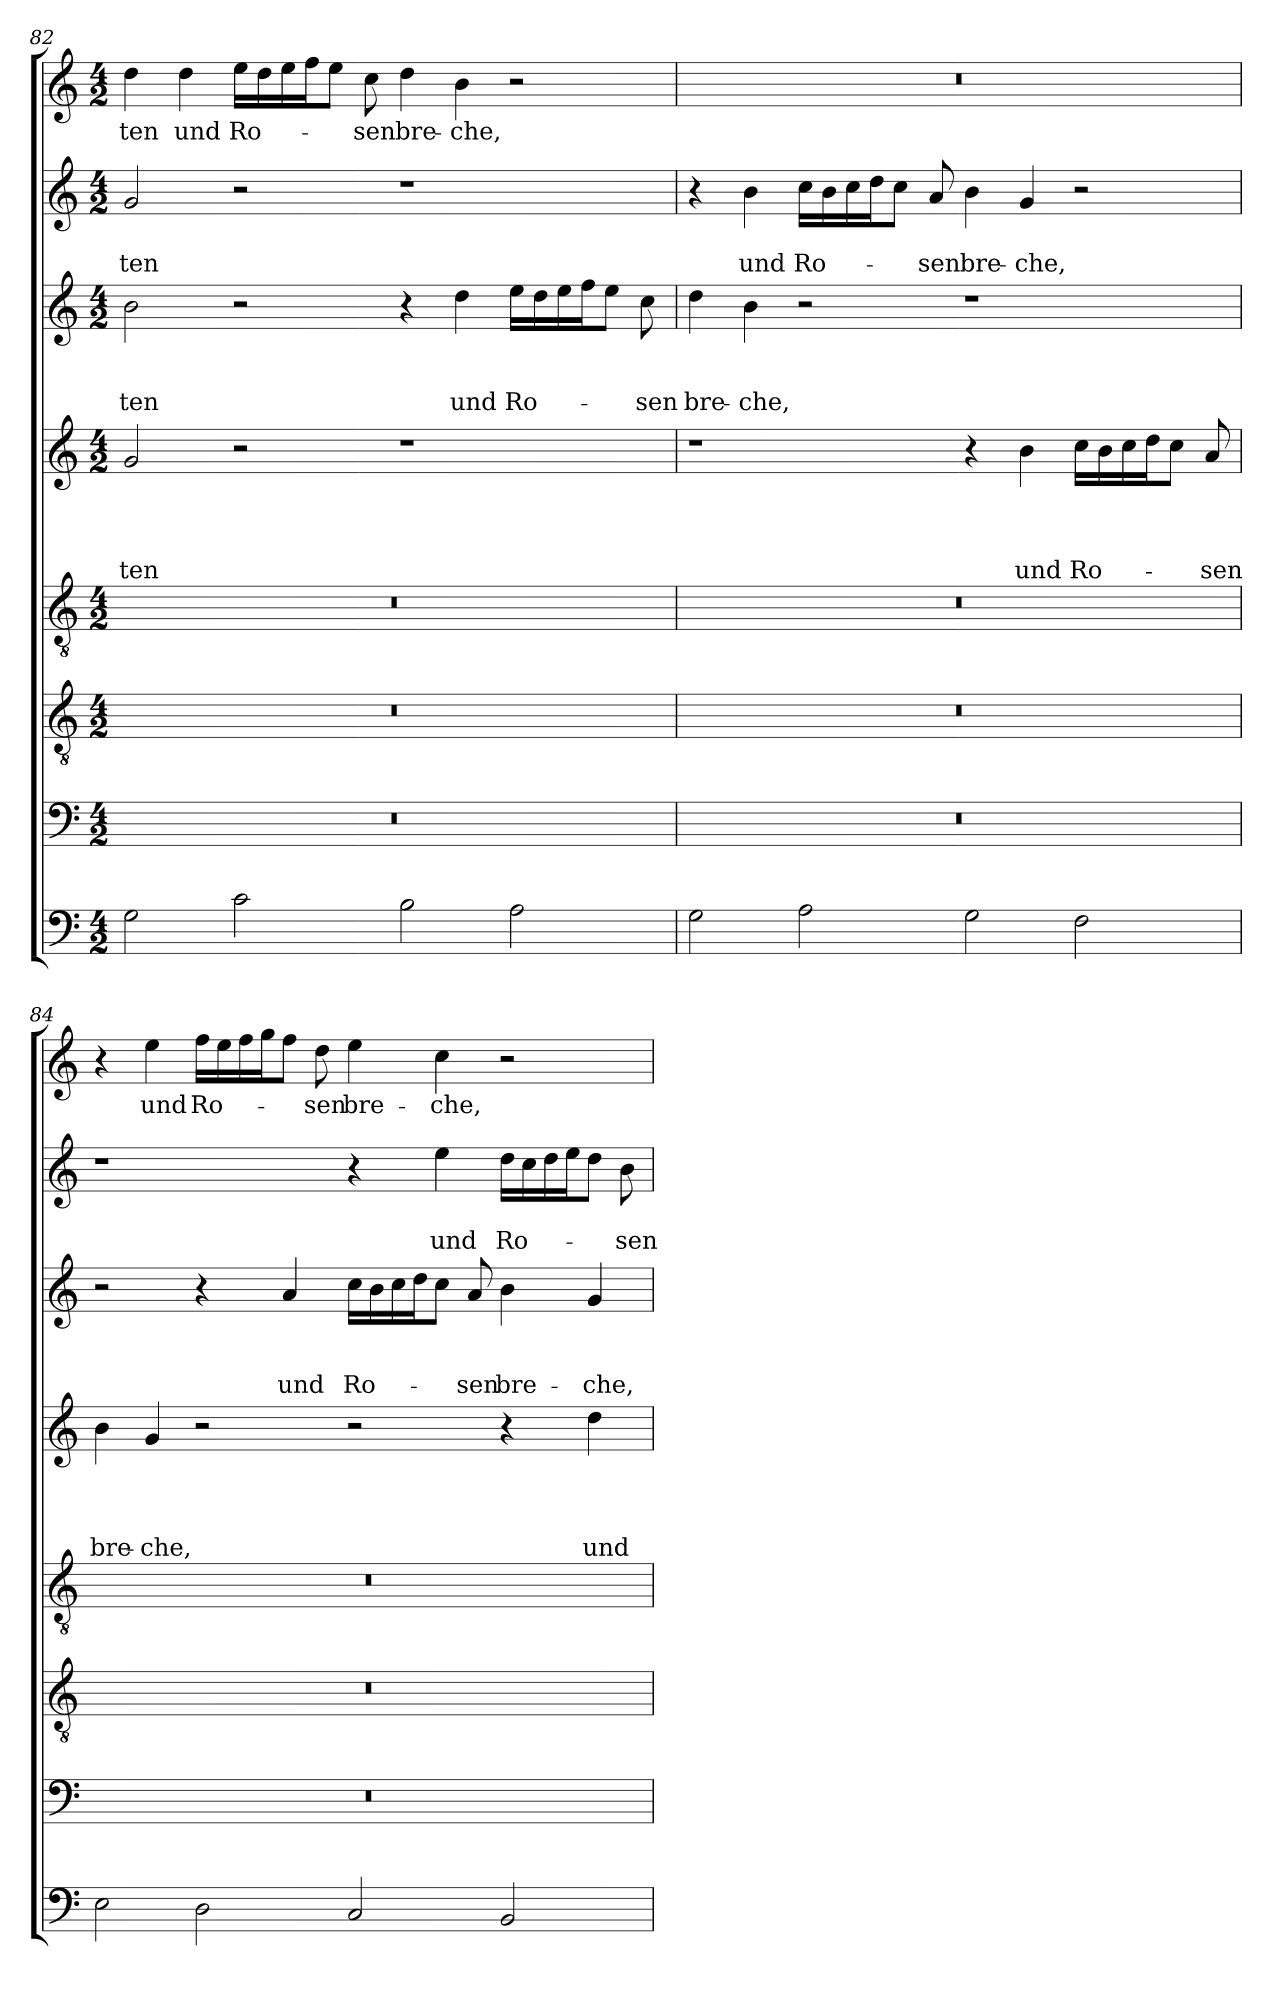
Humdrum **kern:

**kern	**kern	**kern	**kern	**kern	**text	**text	**text	**text	**kern	**text	**text	**text	**kern	**text	**text	**kern	**text
*part8	*part7	*part6	*part5	*part4	*part4	*part4	*part4	*part4	*part3	*part3	*part3	*part3	*part2	*part2	*part2	*part1	*part1
*staff8	*staff7	*staff6	*staff5	*staff4	*staff4	*staff4	*staff4	*staff4	*staff3	*staff3	*staff3	*staff3	*staff2	*staff2	*staff2	*staff1	*staff1
*clefF4	*clefF4	*clefGv2	*clefGv2	*clefG2	*	*	*	*	*clefG2	*	*	*	*clefG2	*	*	*clefG2	*
*k[]	*k[]	*k[]	*k[]	*k[]	*	*	*	*	*k[]	*	*	*	*k[]	*	*	*k[]	*
*C:	*C:	*C:	*C:	*C:	*	*	*	*	*C:	*	*	*	*C:	*	*	*C:	*
*M4/2	*M4/2	*M4/2	*M4/2	*M4/2	*	*	*	*	*M4/2	*	*	*	*M4/2	*	*	*M4/2	*
=82	=82	=82	=82	=82	=82	=82	=82	=82	=82	=82	=82	=82	=82	=82	=82	=82	=82
!	!	!	!	!	!	!	!	!LO:LY:b	!	!	!	!LO:LY:b	!	!	!LO:LY:b	!	!LO:LY:b
2G\	0r	0r	0r	2g/	.	.	.	-ten	2b\	.	.	-ten	2g/	.	-ten	4dd\	-ten
!	!	!	!	!	!	!	!	!	!	!	!	!	!	!	!	!	!LO:LY:b
.	.	.	.	.	.	.	.	.	.	.	.	.	.	.	.	4dd\	und
!	!	!	!	!	!	!	!	!	!	!	!	!	!	!	!	!	!LO:LY:b
2c\	.	.	.	2r	.	.	.	.	2r	.	.	.	2r	.	.	16ee\LL	Ro-
.	.	.	.	.	.	.	.	.	.	.	.	.	.	.	.	16dd\	.
.	.	.	.	.	.	.	.	.	.	.	.	.	.	.	.	16ee\	.
.	.	.	.	.	.	.	.	.	.	.	.	.	.	.	.	16ff\J	.
.	.	.	.	.	.	.	.	.	.	.	.	.	.	.	.	8ee\J	.
!	!	!	!	!	!	!	!	!	!	!	!	!	!	!	!	!	!LO:LY:b
.	.	.	.	.	.	.	.	.	.	.	.	.	.	.	.	8cc\	-sen
!	!	!	!	!	!	!	!	!	!	!	!	!	!	!	!	!	!LO:LY:b
2B\	.	.	.	1r	.	.	.	.	4r	.	.	.	1r	.	.	4dd\	bre-
!	!	!	!	!	!	!	!	!	!	!	!	!LO:LY:b	!	!	!	!	!LO:LY:b
.	.	.	.	.	.	.	.	.	4dd\	.	.	und	.	.	.	4b\	-che,
!	!	!	!	!	!	!	!	!	!	!	!	!LO:LY:b	!	!	!	!	!
2A\	.	.	.	.	.	.	.	.	16ee\LL	.	.	Ro-	.	.	.	2r	.
.	.	.	.	.	.	.	.	.	16dd\	.	.	.	.	.	.	.	.
.	.	.	.	.	.	.	.	.	16ee\	.	.	.	.	.	.	.	.
.	.	.	.	.	.	.	.	.	16ff\J	.	.	.	.	.	.	.	.
.	.	.	.	.	.	.	.	.	8ee\J	.	.	.	.	.	.	.	.
!	!	!	!	!	!	!	!	!	!	!	!	!LO:LY:b	!	!	!	!	!
.	.	.	.	.	.	.	.	.	8cc\	.	.	-sen	.	.	.	.	.
!!LO:LB:g=z
=83	=83	=83	=83	=83	=83	=83	=83	=83	=83	=83	=83	=83	=83	=83	=83	=83	=83
!	!	!	!	!	!	!	!	!	!	!	!	!LO:LY:b	!	!	!	!	!
2G\	0r	0r	0r	1r	.	.	.	.	4dd\	.	.	bre-	4r	.	.	0r	.
!	!	!	!	!	!	!	!	!	!	!	!	!LO:LY:b	!	!	!LO:LY:b	!	!
.	.	.	.	.	.	.	.	.	4b\	.	.	-che,	4b\	.	und	.	.
!	!	!	!	!	!	!	!	!	!	!	!	!	!	!	!LO:LY:b	!	!
2A\	.	.	.	.	.	.	.	.	2r	.	.	.	16cc\LL	.	Ro-	.	.
.	.	.	.	.	.	.	.	.	.	.	.	.	16b\	.	.	.	.
.	.	.	.	.	.	.	.	.	.	.	.	.	16cc\	.	.	.	.
.	.	.	.	.	.	.	.	.	.	.	.	.	16dd\J	.	.	.	.
.	.	.	.	.	.	.	.	.	.	.	.	.	8cc\J	.	.	.	.
!	!	!	!	!	!	!	!	!	!	!	!	!	!	!	!LO:LY:b	!	!
.	.	.	.	.	.	.	.	.	.	.	.	.	8a/	.	-sen	.	.
!	!	!	!	!	!	!	!	!	!	!	!	!	!	!	!LO:LY:b	!	!
2G\	.	.	.	4r	.	.	.	.	1r	.	.	.	4b\	.	bre-	.	.
!	!	!	!	!	!	!	!	!LO:LY:b	!	!	!	!	!	!	!LO:LY:b	!	!
.	.	.	.	4b\	.	.	.	und	.	.	.	.	4g/	.	-che,	.	.
!	!	!	!	!	!	!	!	!LO:LY:b	!	!	!	!	!	!	!	!	!
2F\	.	.	.	16cc\LL	.	.	.	Ro-	.	.	.	.	2r	.	.	.	.
.	.	.	.	16b\	.	.	.	.	.	.	.	.	.	.	.	.	.
.	.	.	.	16cc\	.	.	.	.	.	.	.	.	.	.	.	.	.
.	.	.	.	16dd\J	.	.	.	.	.	.	.	.	.	.	.	.	.
.	.	.	.	8cc\J	.	.	.	.	.	.	.	.	.	.	.	.	.
!	!	!	!	!	!	!	!	!LO:LY:b	!	!	!	!	!	!	!	!	!
.	.	.	.	8a/	.	.	.	-sen	.	.	.	.	.	.	.	.	.
=84	=84	=84	=84	=84	=84	=84	=84	=84	=84	=84	=84	=84	=84	=84	=84	=84	=84
!	!	!	!	!	!	!	!	!LO:LY:b	!	!	!	!	!	!	!	!	!
2E\	0r	0r	0r	4b\	.	.	.	bre-	2r	.	.	.	1r	.	.	4r	.
!	!	!	!	!	!	!	!	!LO:LY:b	!	!	!	!	!	!	!	!	!LO:LY:b
.	.	.	.	4g/	.	.	.	-che,	.	.	.	.	.	.	.	4ee\	und
!	!	!	!	!	!	!	!	!	!	!	!	!	!	!	!	!	!LO:LY:b
2D\	.	.	.	2r	.	.	.	.	4r	.	.	.	.	.	.	16ff\LL	Ro-
.	.	.	.	.	.	.	.	.	.	.	.	.	.	.	.	16ee\	.
.	.	.	.	.	.	.	.	.	.	.	.	.	.	.	.	16ff\	.
.	.	.	.	.	.	.	.	.	.	.	.	.	.	.	.	16gg\J	.
!	!	!	!	!	!	!	!	!	!	!	!	!LO:LY:b	!	!	!	!	!
.	.	.	.	.	.	.	.	.	4a/	.	.	und	.	.	.	8ff\J	.
!	!	!	!	!	!	!	!	!	!	!	!	!	!	!	!	!	!LO:LY:b
.	.	.	.	.	.	.	.	.	.	.	.	.	.	.	.	8dd\	-sen
!	!	!	!	!	!	!	!	!	!	!	!	!LO:LY:b	!	!	!	!	!LO:LY:b
2C/	.	.	.	2r	.	.	.	.	16cc\LL	.	.	Ro-	4r	.	.	4ee\	bre-
.	.	.	.	.	.	.	.	.	16b\	.	.	.	.	.	.	.	.
.	.	.	.	.	.	.	.	.	16cc\	.	.	.	.	.	.	.	.
.	.	.	.	.	.	.	.	.	16dd\J	.	.	.	.	.	.	.	.
!	!	!	!	!	!	!	!	!	!	!	!	!	!	!	!LO:LY:b	!	!LO:LY:b
.	.	.	.	.	.	.	.	.	8cc\J	.	.	.	4ee\	.	und	4cc\	-che,
!	!	!	!	!	!	!	!	!	!	!	!	!LO:LY:b	!	!	!	!	!
.	.	.	.	.	.	.	.	.	8a/	.	.	-sen	.	.	.	.	.
!	!	!	!	!	!	!	!	!	!	!	!	!LO:LY:b	!	!	!LO:LY:b	!	!
2BB/	.	.	.	4r	.	.	.	.	4b\	.	.	bre-	16dd\LL	.	Ro-	2r	.
.	.	.	.	.	.	.	.	.	.	.	.	.	16cc\	.	.	.	.
.	.	.	.	.	.	.	.	.	.	.	.	.	16dd\	.	.	.	.
.	.	.	.	.	.	.	.	.	.	.	.	.	16ee\J	.	.	.	.
!	!	!	!	!	!	!	!	!LO:LY:b	!	!	!	!LO:LY:b	!	!	!	!	!
.	.	.	.	4dd\	.	.	.	und	4g/	.	.	-che,	8dd\J	.	.	.	.
!	!	!	!	!	!	!	!	!	!	!	!	!	!	!	!LO:LY:b	!	!
.	.	.	.	.	.	.	.	.	.	.	.	.	8b\	.	-sen	.	.
=	=	=	=	=	=	=	=	=	=	=	=	=	=	=	=	=	=
*-	*-	*-	*-	*-	*-	*-	*-	*-	*-	*-	*-	*-	*-	*-	*-	*-	*-
